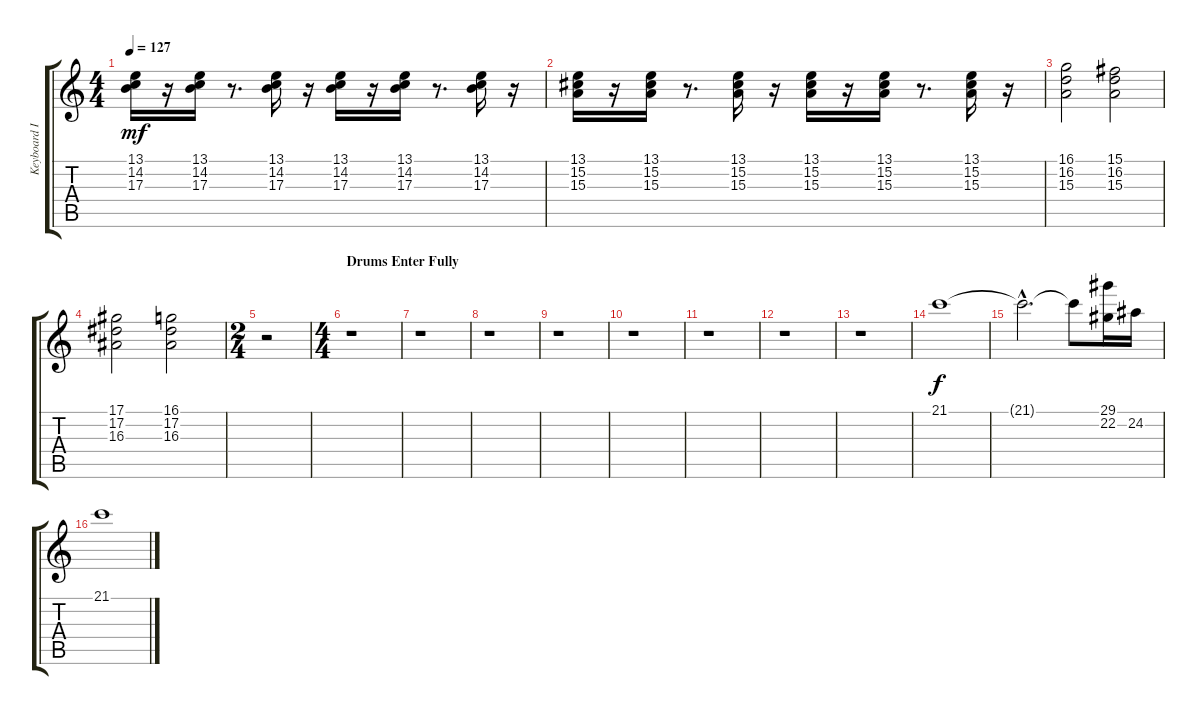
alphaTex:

\track ("Keyboard IV" "Keyboard I") {instrument pad5bowed}
\staff {score tabs}
\tuning (Eb4 Bb3 Gb3 Db3 Ab2 Eb2) {hide}
\ts (4 4)
\tempo 127
\clef g2
\ks c
(13.1 14.2 17.3).16{dy mf} r.16 (13.1 14.2 17.3).16 r.8{d} (13.1 14.2 17.3).16 r.16 (13.1 14.2 17.3).16 r.16 (13.1 14.2 17.3).16 r.8{d} (13.1 14.2 17.3).16 r.16 |
(13.1 15.2 15.3).16 r.16 (13.1 15.2 15.3).16 r.8{d} (13.1 15.2 15.3).16 r.16 (13.1 15.2 15.3).16 r.16 (13.1 15.2 15.3).16 r.8{d} (13.1 15.2 15.3).16 r.16 |
(16.1 16.2 15.3).2 (15.1 16.2 15.3).2 |
(17.1 17.2 16.3).2 (16.1 17.2 16.3).2 |
\ts (2 4)
r.2 |
\ts (4 4)
\section ("" "Drums Enter Fully")
r.1 |
r.1 |
r.1 |
r.1 |
r.1 |
r.1 |
r.1 |
r.1 |
21.1.1{dy f} |
21.1{hac t}.2{d} 21.1{t}.8 (29.1 22.2).16 24.2.16 |
21.1.1
